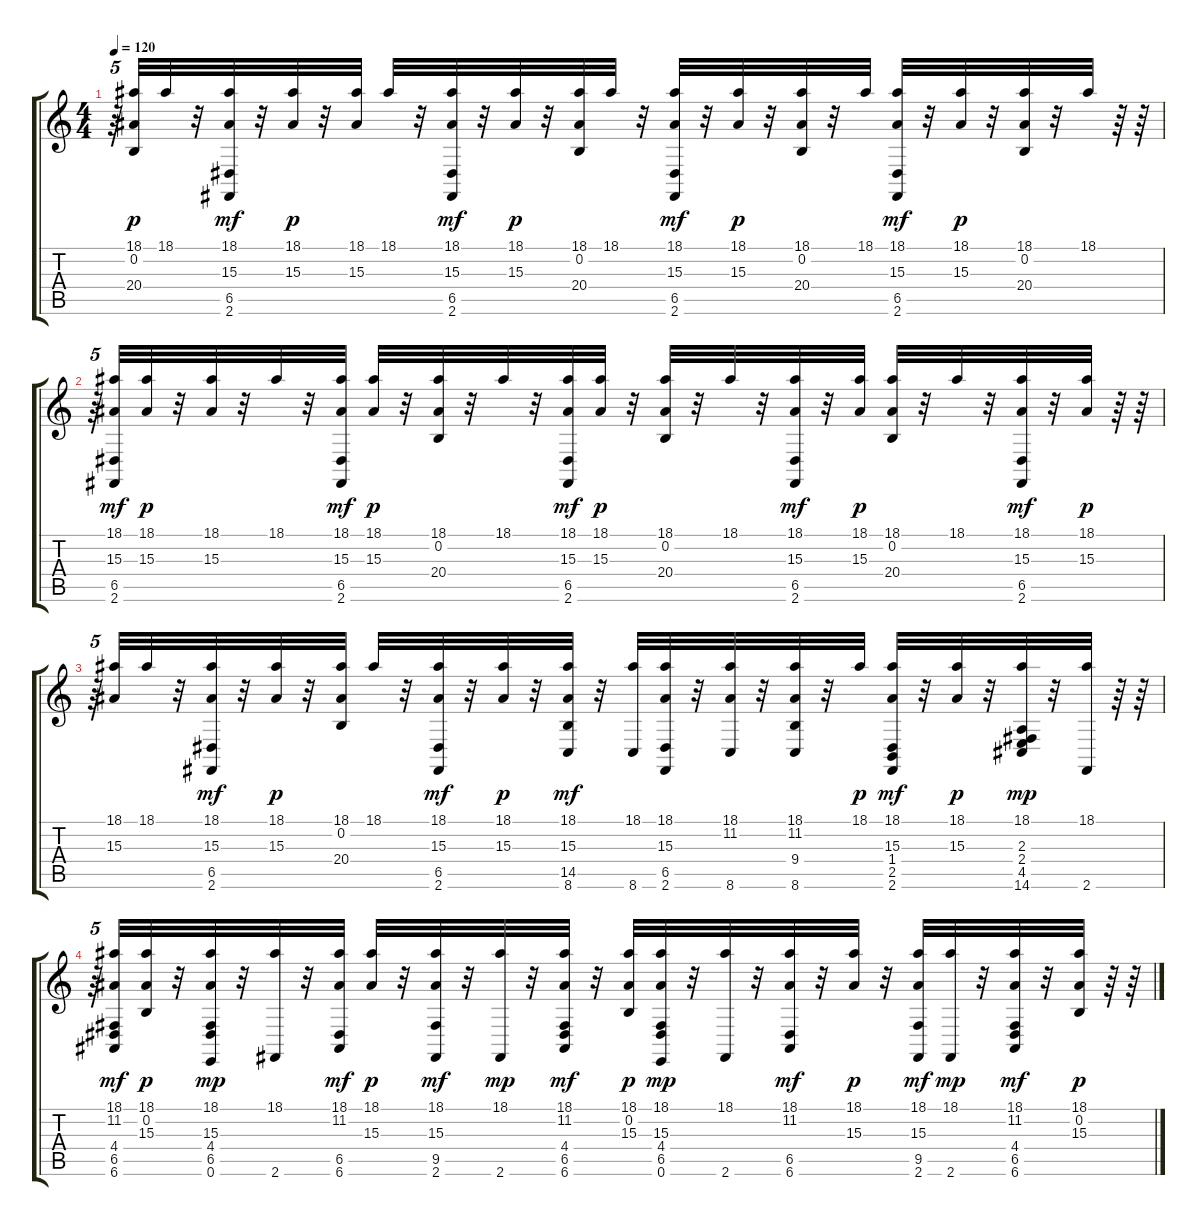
\track "" {instrument drawbarorgan}
\staff {score tabs}
\tuning (E4 B3 G3 D3 A2 E2) {hide}
\ts (4 4)
\tempo 120
\clef g2
\ks c
r.64{tu (5 4) dy p} (18.1 0.2 20.4).32 18.1.32 r.32 (18.1 15.3 6.5 2.6).32{dy mf} r.32 (18.1 15.3).32{dy p} r.32 (18.1 15.3).32 18.1.32 r.32 (18.1 15.3 6.5 2.6).32{dy mf} r.32 (18.1 15.3).32{dy p} r.32 (18.1 0.2 20.4).32 18.1.32 r.32 (18.1 15.3 6.5 2.6).32{dy mf} r.32 (18.1 15.3).32{dy p} r.32 (18.1 0.2 20.4).32 r.32 18.1.32 (18.1 15.3 6.5 2.6).32{dy mf} r.32 (18.1 15.3).32{dy p} r.32 (18.1 0.2 20.4).32 r.32 18.1.32 r.64 r.64 |
r.64{tu (5 4)} (18.1 15.3 6.5 2.6).32{dy mf} (18.1 15.3).32{dy p} r.32 (18.1 15.3).32 r.32 18.1.32 r.32 (18.1 15.3 6.5 2.6).32{dy mf} (18.1 15.3).32{dy p} r.32 (18.1 0.2 20.4).32 r.32 18.1.32 r.32 (18.1 15.3 6.5 2.6).32{dy mf} (18.1 15.3).32{dy p} r.32 (18.1 0.2 20.4).32 r.32 18.1.32 r.32 (18.1 15.3 6.5 2.6).32{dy mf} r.32 (18.1 15.3).32{dy p} (18.1 0.2 20.4).32 r.32 18.1.32 r.32 (18.1 15.3 6.5 2.6).32{dy mf} r.32 (18.1 15.3).32{dy p} r.64 r.64 |
r.64{tu (5 4)} (18.1 15.3).32 18.1.32 r.32 (18.1 15.3 6.5 2.6).32{dy mf} r.32 (18.1 15.3).32{dy p} r.32 (18.1 0.2 20.4).32 18.1.32 r.32 (18.1 15.3 6.5 2.6).32{dy mf} r.32 (18.1 15.3).32{dy p} r.32 (18.1 15.3 14.5 8.6).32{dy mf} r.32 (18.1 8.6).32 (18.1 15.3 6.5 2.6).32 r.32 (18.1 11.2 8.6).32 r.32 (18.1 11.2 9.4 8.6).32 r.32 18.1.32{dy p} (18.1 15.3 1.4 2.5 2.6).32{dy mf} r.32 (18.1 15.3).32{dy p} r.32 (18.1 2.3 2.4 4.5 14.6).32{dy mp} r.32 (18.1 2.6).32 r.64 r.64 |
r.64{tu (5 4)} (18.1 11.2 4.4 6.5 6.6).32{dy mf} (18.1 0.2 15.3).32{dy p} r.32 (18.1 15.3 4.4 6.5 0.6).32{dy mp} r.32 (18.1 2.6).32 r.32 (18.1 11.2 6.5 6.6).32{dy mf} (18.1 15.3).32{dy p} r.32 (18.1 15.3 9.5 2.6).32{dy mf} r.32 (18.1 2.6).32{dy mp} r.32 (18.1 11.2 4.4 6.5 6.6).32{dy mf} r.32 (18.1 0.2 15.3).32{dy p} (18.1 15.3 4.4 6.5 0.6).32{dy mp} r.32 (18.1 2.6).32 r.32 (18.1 11.2 6.5 6.6).32{dy mf} r.32 (18.1 15.3).32{dy p} r.32 (18.1 15.3 9.5 2.6).32{dy mf} (18.1 2.6).32{dy mp} r.32 (18.1 11.2 4.4 6.5 6.6).32{dy mf} r.32 (18.1 0.2 15.3).32{dy p} r.64 r.64
